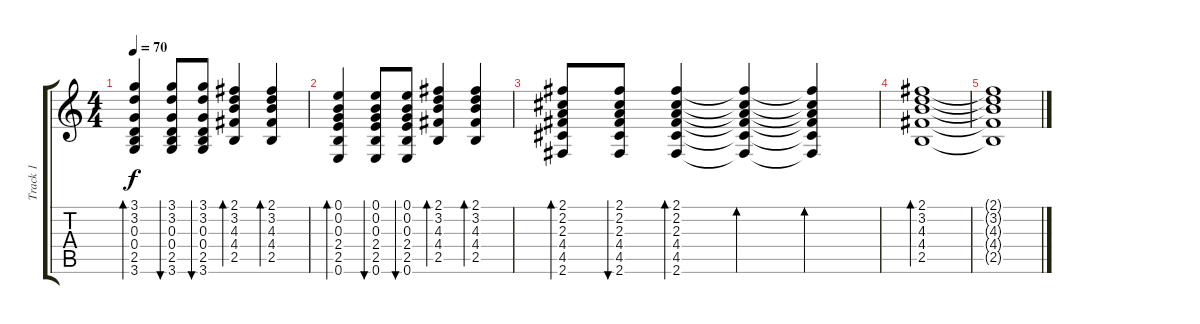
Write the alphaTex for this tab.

\track ("Track 1" "Track 1") {instrument acousticguitarsteel}
\staff {score tabs}
\tuning (E4 B3 G3 D3 A2 E2) {hide}
\ts (4 4)
\tempo 70
\clef g2
\ks c
(3.1 3.2 0.3 0.4 2.5 3.6).4{bd 60 dy f} (3.1 3.2 0.3 0.4 2.5 3.6).8{bu 60} (3.1 3.2 0.3 0.4 2.5 3.6).8{bu 60} (2.1 3.2 4.3 4.4 2.5).4{bd 60} (2.1 3.2 4.3 4.4 2.5).4{bd 60} |
(0.1 0.2 0.3 2.4 2.5 0.6).4{bd 60} (0.1 0.2 0.3 2.4 2.5 0.6).8{bu 60} (0.1 0.2 0.3 2.4 2.5 0.6).8{bu 60} (2.1 3.2 4.3 4.4 2.5).4{bd 60} (2.1 3.2 4.3 4.4 2.5).4{bd 60} |
(2.1 2.2 2.3 4.4 4.5 2.6).8{bd 120} (2.1 2.2 2.3 4.4 4.5 2.6).8{bu 60} (2.1 2.2 2.3 4.4 4.5 2.6).4{bd 60} (2.1{t} 2.2{t} 2.3{t} 4.4{t} 4.5{t} 2.6{t}).4{bd 60} (2.1{t} 2.2{t} 2.3{t} 4.4{t} 4.5{t} 2.6{t}).4{bd 60} |
(2.1 3.2 4.3 4.4 2.5).1{bd 60} |
(2.1{t} 3.2{t} 4.3{t} 4.4{t} 2.5{t}).1
